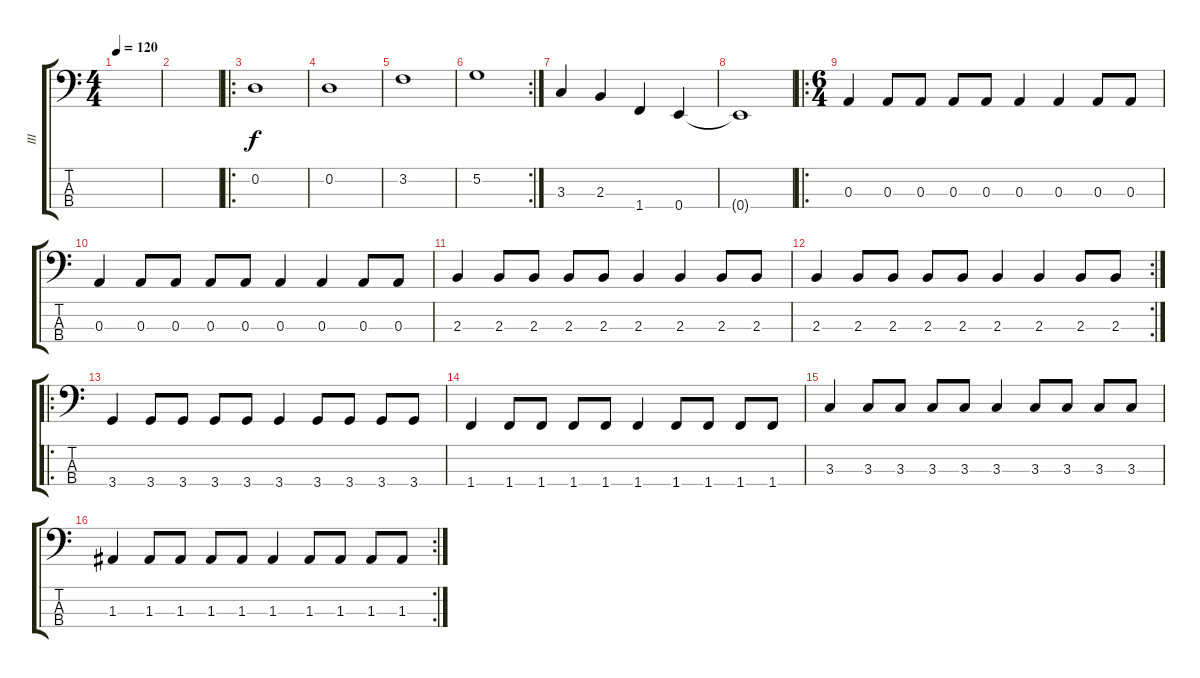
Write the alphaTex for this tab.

\track ("III" "III") {instrument electricbassfinger}
\staff {score tabs}
\tuning (G2 D2 A1 E1) {hide}
\ts (4 4)
\tempo 120
\clef f4
\ks c
|
|
\ro
0.2.1 |
0.2.1 |
3.2.1 |
\rc 2
5.2.1 |
3.3.4 2.3.4 1.4.4 0.4.4 |
0.4{t}.1 |
\ro
\ts (6 4)
0.3.4 0.3.8 0.3.8 0.3.8 0.3.8 0.3.4 0.3.4 0.3.8 0.3.8 |
0.3.4 0.3.8 0.3.8 0.3.8 0.3.8 0.3.4 0.3.4 0.3.8 0.3.8 |
2.3.4 2.3.8 2.3.8 2.3.8 2.3.8 2.3.4 2.3.4 2.3.8 2.3.8 |
\rc 2
2.3.4 2.3.8 2.3.8 2.3.8 2.3.8 2.3.4 2.3.4 2.3.8 2.3.8 |
\ro
3.4.4 3.4.8 3.4.8 3.4.8 3.4.8 3.4.4 3.4.8 3.4.8 3.4.8 3.4.8 |
1.4.4 1.4.8 1.4.8 1.4.8 1.4.8 1.4.4 1.4.8 1.4.8 1.4.8 1.4.8 |
3.3.4 3.3.8 3.3.8 3.3.8 3.3.8 3.3.4 3.3.8 3.3.8 3.3.8 3.3.8 |
\rc 2
1.3.4 1.3.8 1.3.8 1.3.8 1.3.8 1.3.4 1.3.8 1.3.8 1.3.8 1.3.8
